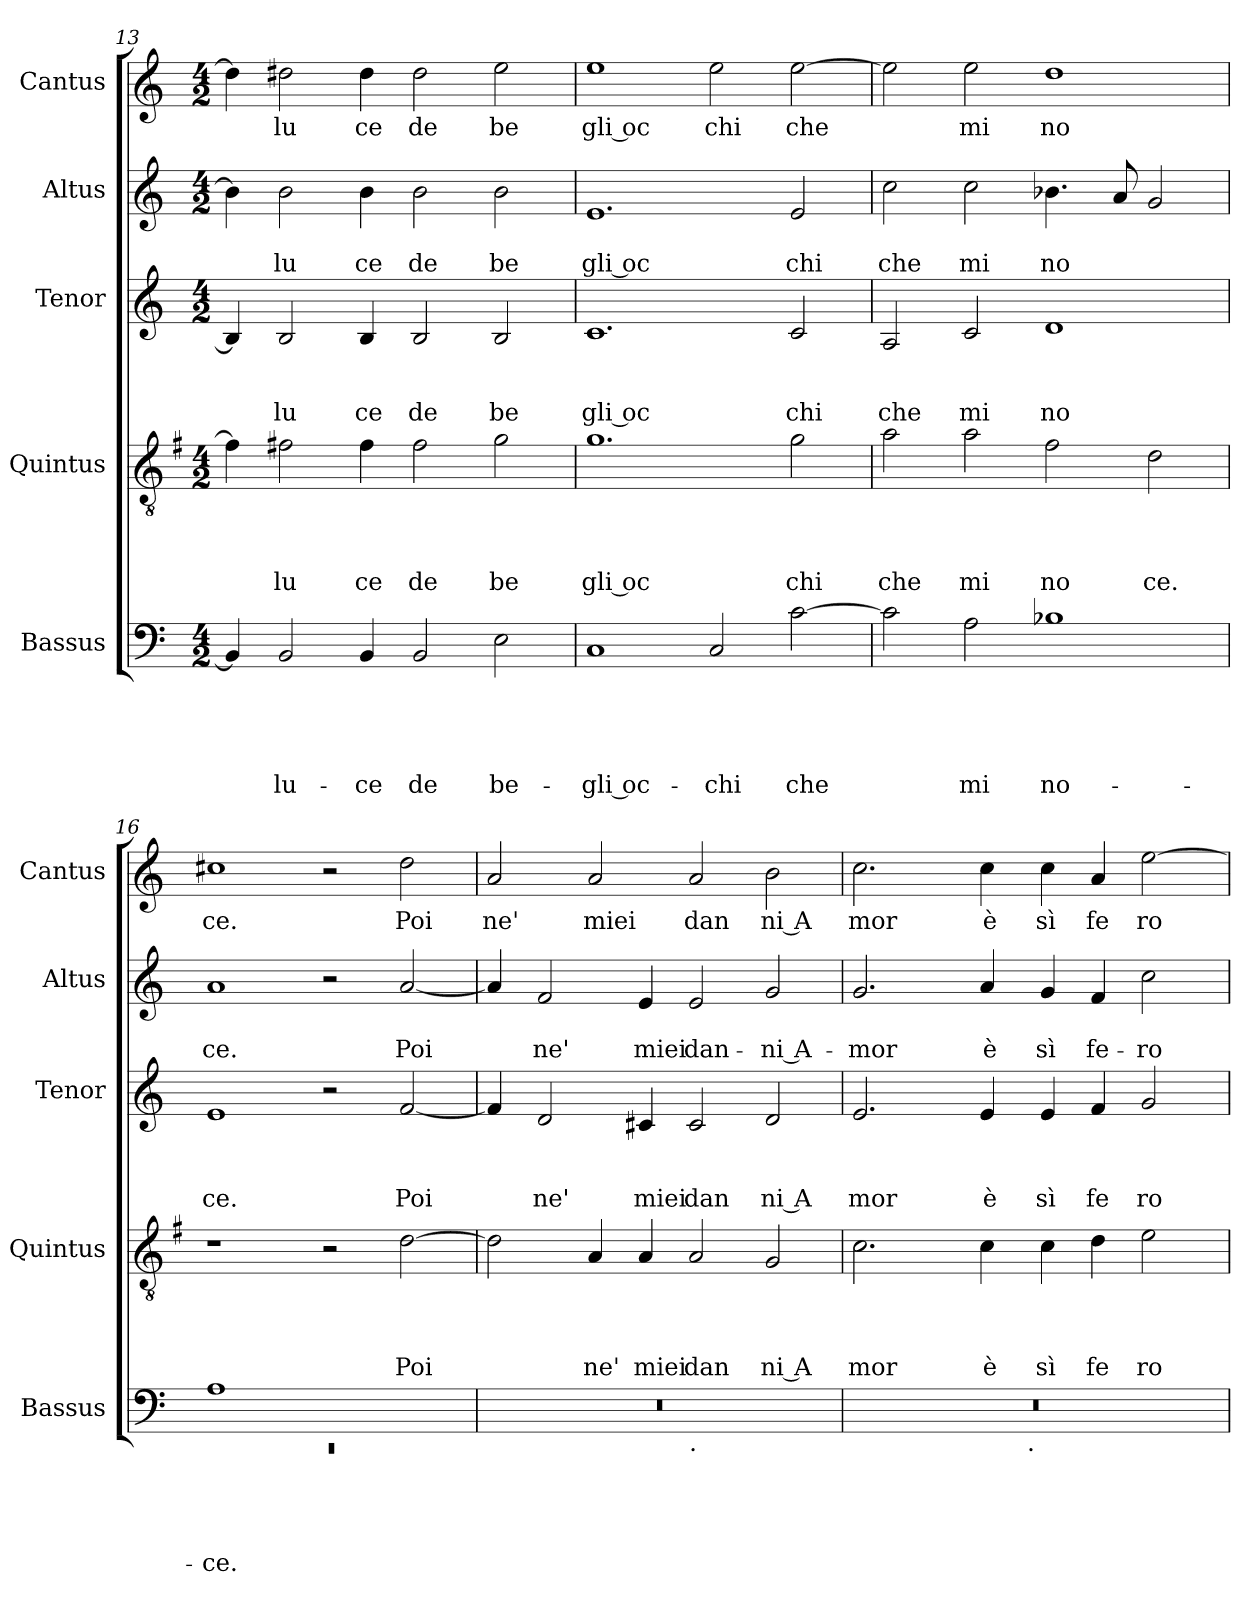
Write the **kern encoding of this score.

**kern	**text	**text	**text	**text	**text	**kern	**text	**text	**text	**text	**kern	**text	**text	**text	**kern	**text	**text	**kern	**text
*part5	*part5	*part5	*part5	*part5	*part5	*part4	*part4	*part4	*part4	*part4	*part3	*part3	*part3	*part3	*part2	*part2	*part2	*part1	*part1
*staff5	*staff5	*staff5	*staff5	*staff5	*staff5	*staff4	*staff4	*staff4	*staff4	*staff4	*staff3	*staff3	*staff3	*staff3	*staff2	*staff2	*staff2	*staff1	*staff1
*I"Bassus	*	*	*	*	*	*I"Quintus	*	*	*	*	*I"Tenor	*	*	*	*I"Altus	*	*	*I"Cantus	*
*I'Bassus	*	*	*	*	*	*I'Quintus	*	*	*	*	*I'Tenor	*	*	*	*I'Altus	*	*	*I'Cantus	*
*clefF4	*	*	*	*	*	*clefGv2	*	*	*	*	*clefG2	*	*	*	*clefG2	*	*	*clefG2	*
*	*	*	*	*	*	*ITrd-3c-5	*	*	*	*	*	*	*	*	*	*	*	*	*
*k[]	*	*	*	*	*	*k[]	*	*	*	*	*k[]	*	*	*	*k[]	*	*	*k[]	*
*C:	*	*	*	*	*	*C:	*	*	*	*	*C:	*	*	*	*C:	*	*	*C:	*
*M4/2	*	*	*	*	*	*M4/2	*	*	*	*	*M4/2	*	*	*	*M4/2	*	*	*M4/2	*
=13	=13	=13	=13	=13	=13	=13	=13	=13	=13	=13	=13	=13	=13	=13	=13	=13	=13	=13	=13
4BB/]	.	.	.	.	.	4b\]	.	.	.	.	4B/]	.	.	.	4b\]	.	.	4dd#\]	.
!	!	!	!	!	!LO:LY:b	!	!	!	!	!LO:LY:b	!	!	!	!LO:LY:b	!	!	!LO:LY:b	!	!LO:LY:b
2BB/	.	.	.	.	lu-	2bn\	.	.	.	lu	2B/	.	.	lu	2b\	.	lu	2dd#X\	lu
!	!	!	!	!	!LO:LY:b	!	!	!	!	!LO:LY:b	!	!	!	!LO:LY:b	!	!	!LO:LY:b	!	!LO:LY:b
4BB/	.	.	.	.	-ce	4b\	.	.	.	ce	4B/	.	.	ce	4b\	.	ce	4dd#\	ce
!	!	!	!	!	!LO:LY:b	!	!	!	!	!LO:LY:b	!	!	!	!LO:LY:b	!	!	!LO:LY:b	!	!LO:LY:b
2BB/	.	.	.	.	de	2b\	.	.	.	de	2B/	.	.	de	2b\	.	de	2dd#\	de
!	!	!	!	!	!LO:LY:b	!	!	!	!	!LO:LY:b	!	!	!	!LO:LY:b	!	!	!LO:LY:b	!	!LO:LY:b
2E\	.	.	.	.	be-	2cc\	.	.	.	be	2B/	.	.	be	2b\	.	be	2ee\	be
=14	=14	=14	=14	=14	=14	=14	=14	=14	=14	=14	=14	=14	=14	=14	=14	=14	=14	=14	=14
!	!	!	!	!	!LO:LY:b:rj	!	!	!	!	!LO:LY:b:rj	!	!	!	!LO:LY:b:rj	!	!	!LO:LY:b:rj	!	!LO:LY:b:rj
1C	.	.	.	.	-gli oc-	1.cc	.	.	.	gli oc	1.c	.	.	gli oc	1.e	.	gli oc	1ee	gli oc
!	!	!	!	!	!LO:LY:b	!	!	!	!	!	!	!	!	!	!	!	!	!	!LO:LY:b
2C/	.	.	.	.	-chi	.	.	.	.	.	.	.	.	.	.	.	.	2ee\	chi
!	!	!	!	!	!LO:LY:b	!	!	!	!	!LO:LY:b	!	!	!	!LO:LY:b	!	!	!LO:LY:b	!	!LO:LY:b
[>2c\	.	.	.	.	che	2cc\	.	.	.	chi	2c/	.	.	chi	2e/	.	chi	[>2ee\	che
=15	=15	=15	=15	=15	=15	=15	=15	=15	=15	=15	=15	=15	=15	=15	=15	=15	=15	=15	=15
!	!	!	!	!	!	!	!	!	!	!LO:LY:b	!	!	!	!LO:LY:b	!	!	!LO:LY:b	!	!
2c\]	.	.	.	.	.	2dd\	.	.	.	che	2A/	.	.	che	2cc\	.	che	2ee\]	.
!	!	!	!	!	!LO:LY:b	!	!	!	!	!LO:LY:b	!	!	!	!LO:LY:b	!	!	!LO:LY:b	!	!LO:LY:b
2A\	.	.	.	.	mi	2dd\	.	.	.	mi	2c/	.	.	mi	2cc\	.	mi	2ee\	mi
!	!	!	!	!	!LO:LY:b	!	!	!	!	!LO:LY:b	!	!	!	!LO:LY:b	!	!	!LO:LY:b	!	!LO:LY:b
1B-X	.	.	.	.	no-	2b\	.	.	.	no	1d	.	.	no	4.b-X\	.	no	1dd	no
.	.	.	.	.	.	.	.	.	.	.	.	.	.	.	8a/	.	.	.	.
!	!	!	!	!	!	!	!	!	!	!LO:LY:b	!	!	!	!	!	!	!	!	!
.	.	.	.	.	.	2g\	.	.	.	ce.	.	.	.	.	2g/	.	.	.	.
!!LO:LB:g=z
=16	=16	=16	=16	=16	=16	=16	=16	=16	=16	=16	=16	=16	=16	=16	=16	=16	=16	=16	=16
*^	*	*	*	*	*	*	*	*	*	*	*	*	*	*	*	*	*	*	*
!	!LO:N:vis=1	!	!	!	!	!LO:LY:b	!	!	!	!	!	!	!	!	!LO:LY:b	!	!	!LO:LY:b	!	!LO:LY:b
1A	0rEE	.	.	.	.	-ce.	1r	.	.	.	.	1e	.	.	ce.	1a	.	ce.	1cc#X	ce.
1ryy	.	.	.	.	.	.	2r	.	.	.	.	2r	.	.	.	2r	.	.	2r	.
!	!	!	!	!	!	!	!	!	!	!	!LO:LY:b	!	!	!	!LO:LY:b	!	!	!LO:LY:b	!	!LO:LY:b
.	.	.	.	.	.	.	[>2g\	.	.	.	Poi	[<2f/	.	.	Poi	[<2a/	.	Poi	2dd\	Poi
=17	=17	=17	=17	=17	=17	=17	=17	=17	=17	=17	=17	=17	=17	=17	=17	=17	=17	=17	=17	=17
!	!	!	!	!	!	!	!	!	!	!	!	!	!	!	!	!	!	!	!	!LO:LY:b
0r	1ryy	.	.	.	.	.	2g\]	.	.	.	.	4f/]	.	.	.	4a/]	.	.	2a/	ne'
!	!	!	!	!	!	!	!	!	!	!	!	!	!	!	!LO:LY:b	!	!	!LO:LY:b	!	!
.	.	.	.	.	.	.	.	.	.	.	.	2d/	.	.	ne'	2f/	.	ne'	.	.
!	!	!	!	!	!	!	!	!	!	!	!LO:LY:b	!	!	!	!	!	!	!	!	!LO:LY:b
.	.	.	.	.	.	.	4d/	.	.	.	ne'	.	.	.	.	.	.	.	2a/	miei
!	!	!	!	!	!	!	!	!	!	!	!LO:LY:b	!	!	!	!LO:LY:b	!	!	!LO:LY:b	!	!
.	.	.	.	.	.	.	4d/	.	.	.	miei	4c#X/	.	.	miei	4e/	.	miei	.	.
!	!LO:TX:b:t=.	!	!	!	!	!	!	!	!	!	!	!	!	!	!	!	!	!	!	!
!	!	!	!	!	!	!	!	!	!	!	!LO:LY:b	!	!	!	!LO:LY:b	!	!	!LO:LY:b	!	!LO:LY:b
.	1ryy	.	.	.	.	.	2d/	.	.	.	dan	2c#/	.	.	dan	2e/	.	dan-	2a/	dan
!	!	!	!	!	!	!	!	!	!	!	!LO:LY:b:rj	!	!	!	!LO:LY:b:rj	!	!	!LO:LY:b:rj	!	!LO:LY:b:rj
.	.	.	.	.	.	.	2c/	.	.	.	ni A	(2d/	.	.	ni A	2g/	.	-ni A-	2b\	ni A
=18	=18	=18	=18	=18	=18	=18	=18	=18	=18	=18	=18	=18	=18	=18	=18	=18	=18	=18	=18	=18
!	!	!	!	!	!	!	!	!	!	!	!LO:LY:b	!	!	!	!LO:LY:b	!	!	!LO:LY:b	!	!LO:LY:b
0r	2ryy	.	.	.	.	.	2.f\	.	.	.	mor	2.e/	.	.	mor	2.g/	.	-mor	2.cc\	mor
.	4...ryy	.	.	.	.	.	.	.	.	.	.	.	.	.	.	.	.	.	.	.
!	!	!	!	!	!	!	!	!	!	!	!LO:LY:b	!	!	!	!LO:LY:b	!	!	!LO:LY:b	!	!LO:LY:b
.	.	.	.	.	.	.	4f\	.	.	.	è	4e/	.	.	è	4a/	.	è	4cc\	è
!	!LO:TX:b:t=.	!	!	!	!	!	!	!	!	!	!	!	!	!	!	!	!	!	!	!
.	1ryy	.	.	.	.	.	.	.	.	.	.	.	.	.	.	.	.	.	.	.
!	!	!	!	!	!	!	!	!	!	!	!LO:LY:b	!	!	!	!LO:LY:b	!	!	!LO:LY:b	!	!LO:LY:b
.	.	.	.	.	.	.	4f\	.	.	.	sì	4e/	.	.	sì	4g/	.	sì	4cc\	sì
!	!	!	!	!	!	!	!	!	!	!	!LO:LY:b	!	!	!	!LO:LY:b	!	!	!LO:LY:b	!	!LO:LY:b
.	.	.	.	.	.	.	4g\	.	.	.	fe	4f/	.	.	fe	4f/	.	fe-	4a/	fe
!	!	!	!	!	!	!	!	!	!	!	!LO:LY:b	!	!	!	!LO:LY:b	!	!	!LO:LY:b	!	!LO:LY:b
.	.	.	.	.	.	.	2a\	.	.	.	ro	2g/	.	.	ro	2cc\	.	-ro-	[>2ee\	ro
.	32ryy	.	.	.	.	.	.	.	.	.	.	.	.	.	.	.	.	.	.	.
*v	*v	*	*	*	*	*	*	*	*	*	*	*	*	*	*	*	*	*	*	*
=	=	=	=	=	=	=	=	=	=	=	=	=	=	=	=	=	=	=	=
*-	*-	*-	*-	*-	*-	*-	*-	*-	*-	*-	*-	*-	*-	*-	*-	*-	*-	*-	*-
